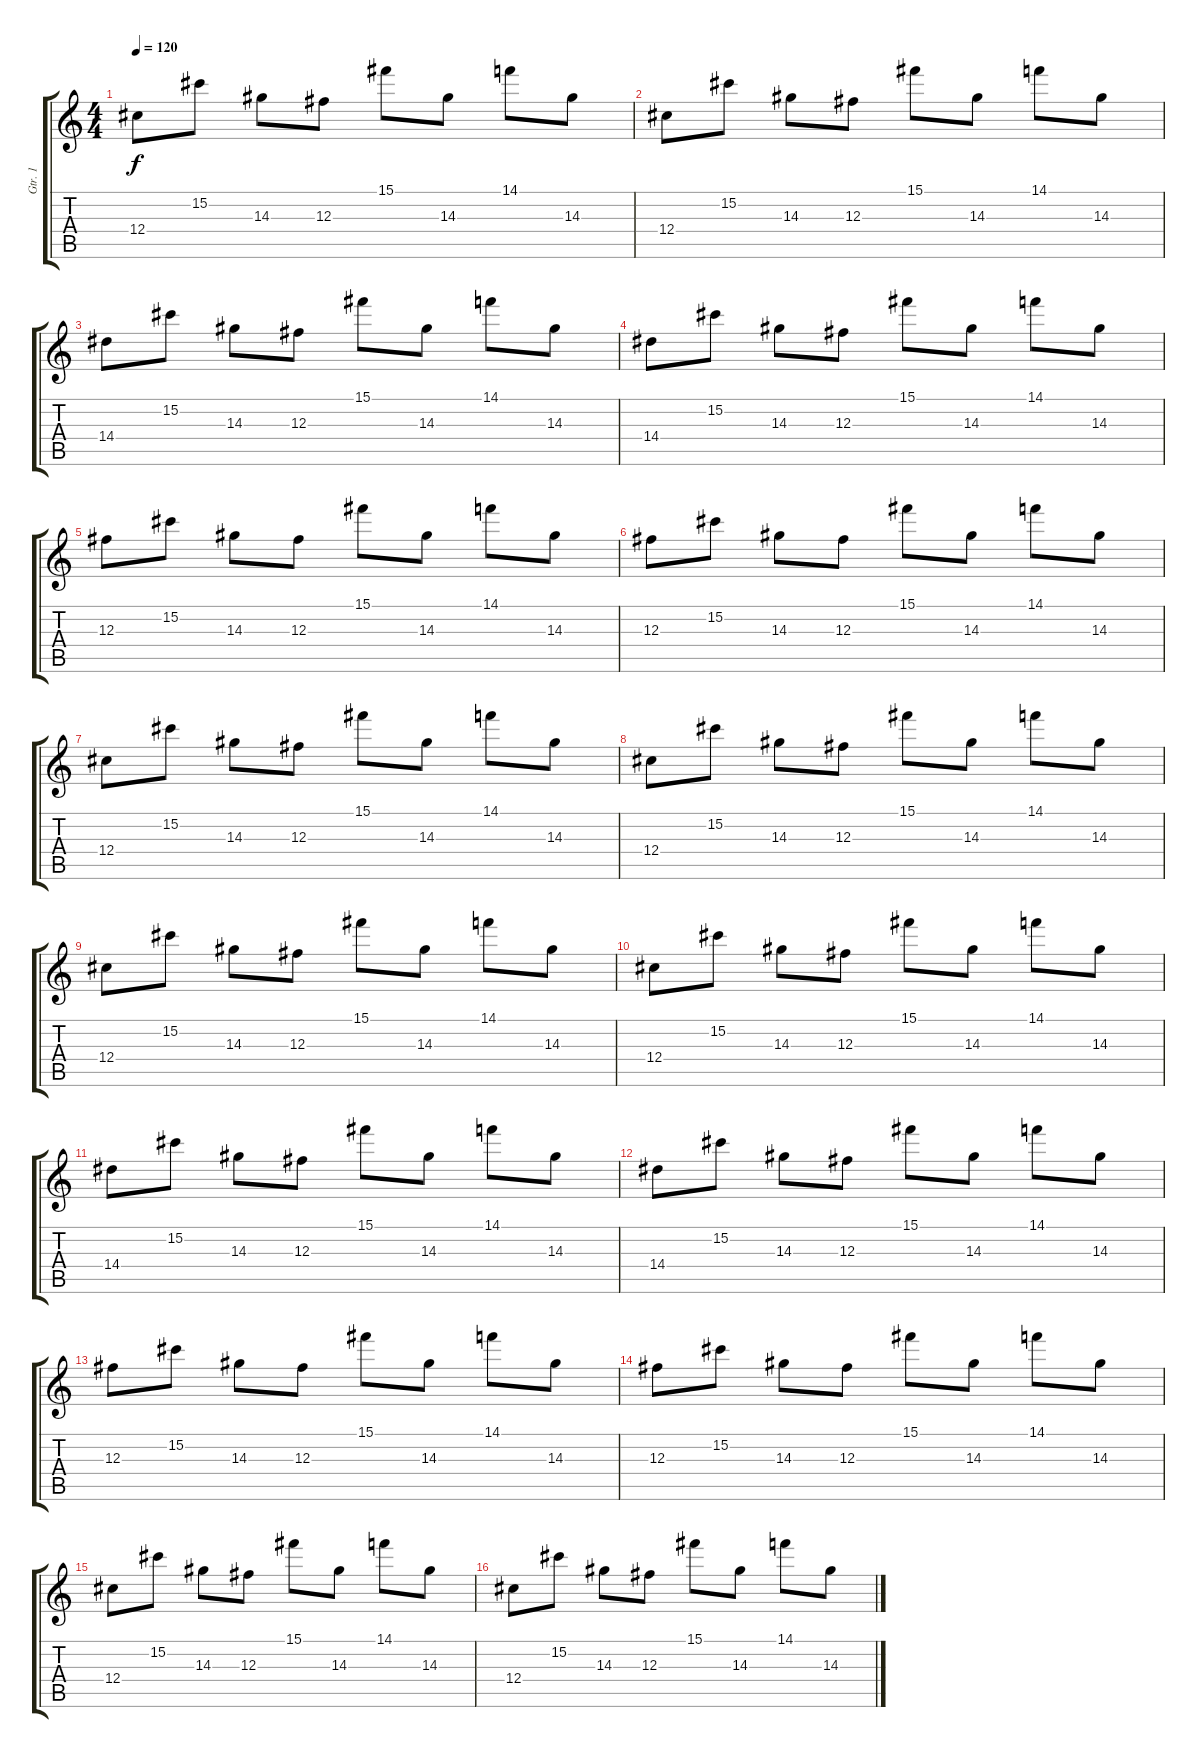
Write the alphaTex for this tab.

\track ("Gtr. 1" "Gtr. 1") {instrument overdrivenguitar}
\staff {score tabs}
\tuning (Eb4 Bb3 Gb3 Db3 Ab2 Eb2) {hide}
\ts (4 4)
\tempo 120
\clef g2
\ks c
12.4.8{dy f instrument overdrivenguitar} 15.2.8 14.3.8 12.3.8 15.1.8 14.3.8 14.1.8 14.3.8 |
12.4.8 15.2.8 14.3.8 12.3.8 15.1.8 14.3.8 14.1.8 14.3.8 |
14.4.8 15.2.8 14.3.8 12.3.8 15.1.8 14.3.8 14.1.8 14.3.8 |
14.4.8 15.2.8 14.3.8 12.3.8 15.1.8 14.3.8 14.1.8 14.3.8 |
12.3.8 15.2.8 14.3.8 12.3.8 15.1.8 14.3.8 14.1.8 14.3.8 |
12.3.8 15.2.8 14.3.8 12.3.8 15.1.8 14.3.8 14.1.8 14.3.8 |
12.4.8 15.2.8 14.3.8 12.3.8 15.1.8 14.3.8 14.1.8 14.3.8 |
12.4.8 15.2.8 14.3.8 12.3.8 15.1.8 14.3.8 14.1.8 14.3.8 |
12.4.8 15.2.8 14.3.8 12.3.8 15.1.8 14.3.8 14.1.8 14.3.8 |
12.4.8 15.2.8 14.3.8 12.3.8 15.1.8 14.3.8 14.1.8 14.3.8 |
14.4.8 15.2.8 14.3.8 12.3.8 15.1.8 14.3.8 14.1.8 14.3.8 |
14.4.8 15.2.8 14.3.8 12.3.8 15.1.8 14.3.8 14.1.8 14.3.8 |
12.3.8 15.2.8 14.3.8 12.3.8 15.1.8 14.3.8 14.1.8 14.3.8 |
12.3.8 15.2.8 14.3.8 12.3.8 15.1.8 14.3.8 14.1.8 14.3.8 |
12.4.8 15.2.8 14.3.8 12.3.8 15.1.8 14.3.8 14.1.8 14.3.8 |
12.4.8 15.2.8 14.3.8 12.3.8 15.1.8 14.3.8 14.1.8 14.3.8
